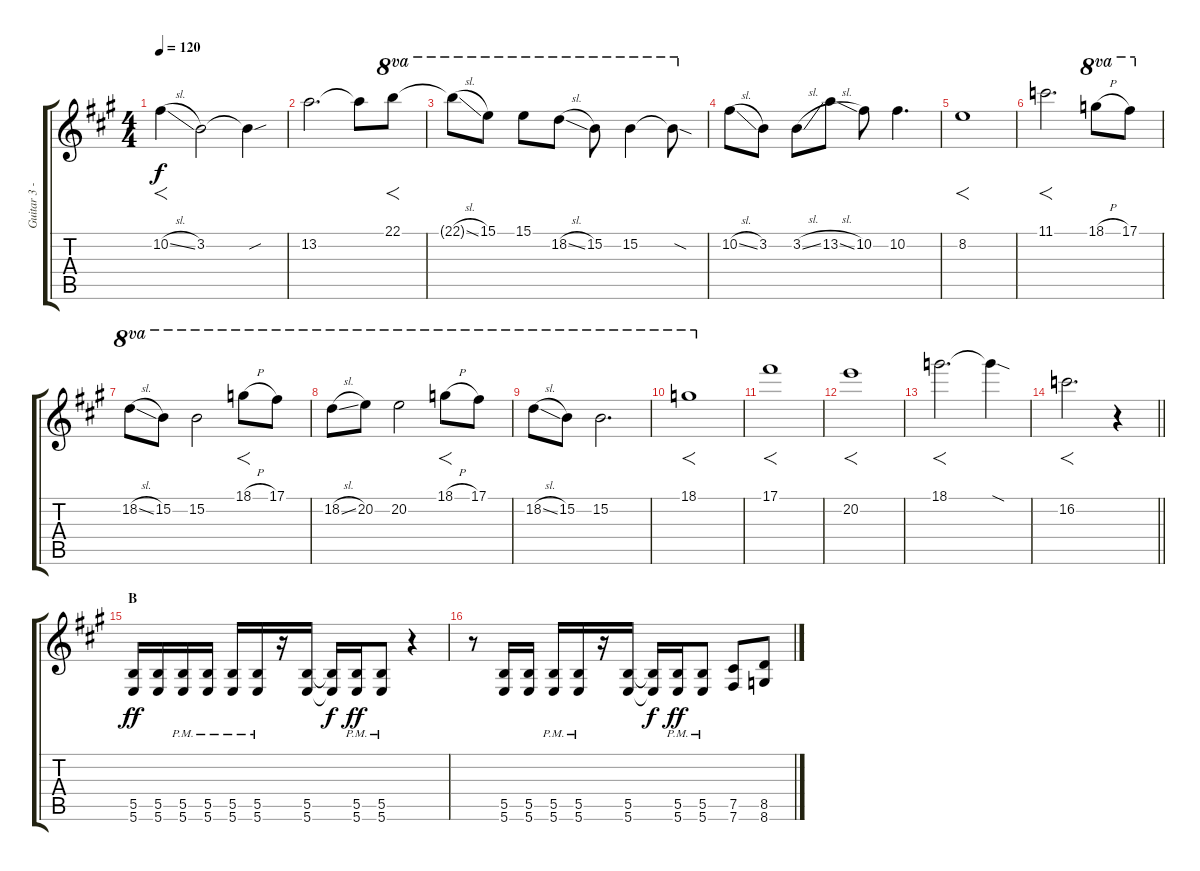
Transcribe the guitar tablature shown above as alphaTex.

\track ("Guitar 3 - Aoi" "Guitar 3 -") {instrument distortionguitar}
\staff {score tabs}
\tuning (Db4 Ab3 E3 B2 Gb2 B1) {hide}
\ts (4 4)
\tempo 120
\clef g2
\ks a
10.2{sl}.4{f dy f} 3.2.2 3.2{sou t}.4 |
13.2.2{d} 13.2{t}.8 22.1.8{f ot 8va} |
22.1{sl t}.8{ot 8va} 15.1.8{ot 8va} 15.1.8{ot 8va} 18.2{sl}.8{ot 8va} 15.2.8{ot 8va} 15.2.4{ot 8va} 15.2{sod t}.8{ot 8va} |
10.2{sl}.8 3.2.8 3.2{sl}.8 13.2{sl}.8 10.2.8 10.2.4{d} |
8.2.1{f} |
11.1.2{f d} 18.1{h}.8{ot 8va} 17.1.8{ot 8va} |
18.2{sl}.8{ot 8va} 15.2.8{ot 8va} 15.2.2{ot 8va} 18.1{h}.8{f ot 8va} 17.1.8{ot 8va} |
18.2{sl}.8{ot 8va} 20.2.8{ot 8va} 20.2.2{ot 8va} 18.1{h}.8{f ot 8va} 17.1.8{ot 8va} |
18.2{sl}.8{ot 8va} 15.2.8{ot 8va} 15.2.2{d ot 8va} |
18.1.1{f ot 8va} |
17.1.1{f} |
20.2.1{f} |
18.1.2{f d} 18.1{sod t}.4 |
\barLineRight lightlight
16.2.2{f d} r.4 |
\section ("" "B")
(5.5 5.6).16{dy ff volume 9 instrument distortionguitar} (5.5 5.6).16 (5.5{pm} 5.6{pm}).16 (5.5{pm} 5.6{pm}).16 (5.5{pm} 5.6{pm}).16 (5.5{pm} 5.6{pm}).16 r.16 (5.5 5.6).16 (5.5{t} 5.6{t}).16{dy f} (5.5{pm} 5.6{pm}).16{dy ff} (5.5{pm} 5.6{pm}).8 r.4 |
r.8 (5.5 5.6).16 (5.5 5.6).16 (5.5{pm} 5.6{pm}).16 (5.5{pm} 5.6{pm}).16 r.16 (5.5 5.6).16 (5.5{t} 5.6{t}).16{dy f} (5.5{pm} 5.6{pm}).16{dy ff} (5.5{pm} 5.6{pm}).8 (7.5 7.6).8 (8.5 8.6).8
